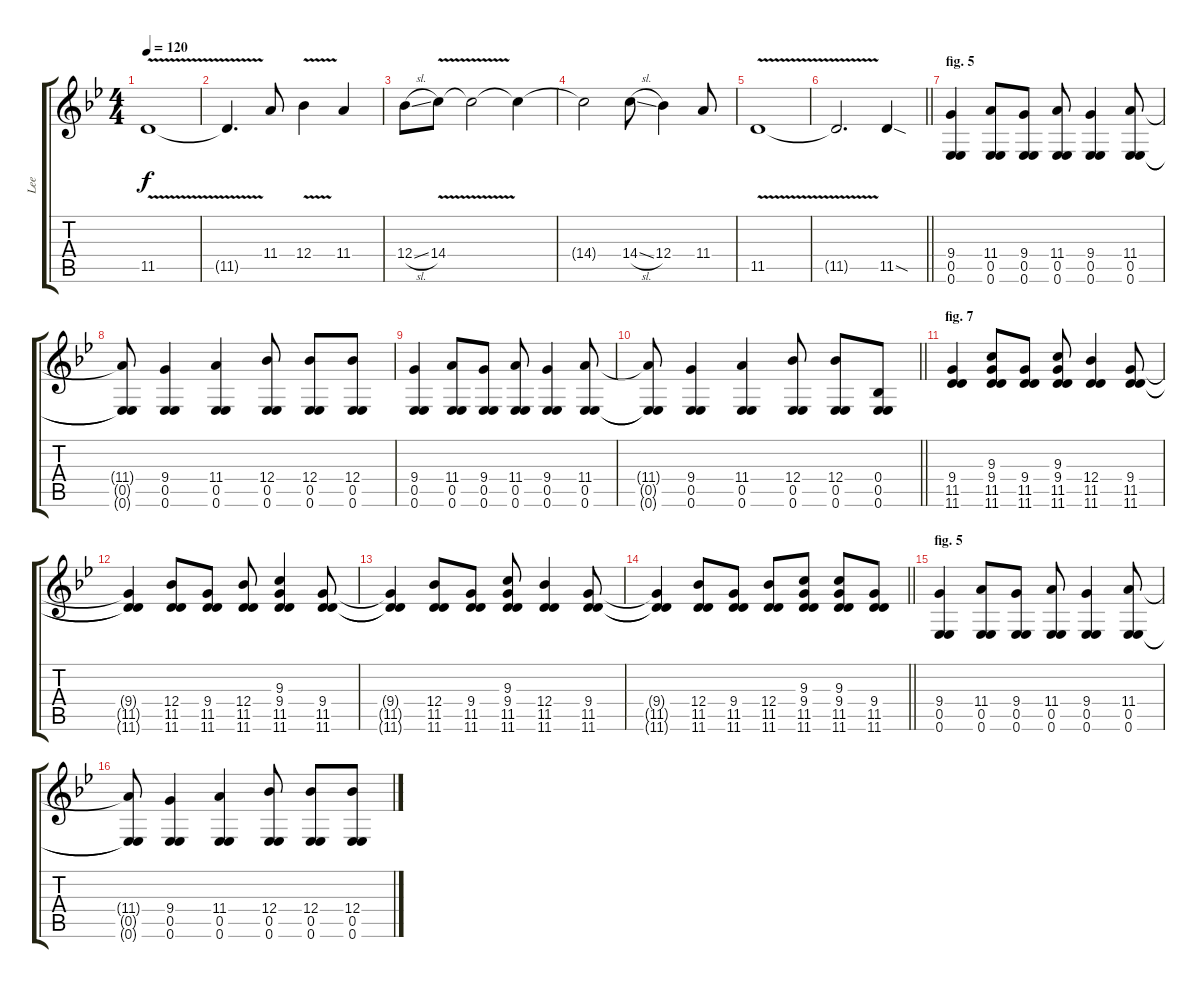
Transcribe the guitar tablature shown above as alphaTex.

\track ("Lee" "Lee") {instrument distortionguitar}
\staff {score tabs}
\tuning (G3 G3 Eb3 Bb2 Eb2 Eb2) {hide}
\ts (4 4)
\tempo 120
\clef g2
\ks gminor
11.5{v}.1{dy f} |
11.5{t}.4{d} 11.4.8 12.4{v}.4 11.4.4 |
12.4{sl}.8 14.4{v}.8 14.4{t}.2 14.4{t}.4 |
14.4{t}.2 14.4{sl}.8 12.4.4 11.4.8 |
11.5{v}.1 |
\barLineRight lightlight
11.5{t}.2{d} 11.5{sod}.4 |
\section ("" "fig. 5")
(9.4 0.5 0.6).4 (11.4 0.5 0.6).8 (9.4 0.5 0.6).8 (11.4 0.5 0.6).8 (9.4 0.5 0.6).4 (11.4 0.5 0.6).8 |
(11.4{t} 0.5{t} 0.6{t}).8 (9.4 0.5 0.6).4 (11.4 0.5 0.6).4 (12.4 0.5 0.6).8 (12.4 0.5 0.6).8 (12.4 0.5 0.6).8 |
(9.4 0.5 0.6).4 (11.4 0.5 0.6).8 (9.4 0.5 0.6).8 (11.4 0.5 0.6).8 (9.4 0.5 0.6).4 (11.4 0.5 0.6).8 |
\barLineRight lightlight
(11.4{t} 0.5{t} 0.6{t}).8 (9.4 0.5 0.6).4 (11.4 0.5 0.6).4 (12.4 0.5 0.6).8 (12.4 0.5 0.6).8 (0.4 0.5 0.6).8 |
\section ("" "fig. 7")
(9.4 11.5 11.6).4 (9.3 9.4 11.5 11.6).8 (9.4 11.5 11.6).8 (9.3 9.4 11.5 11.6).8 (12.4 11.5 11.6).4 (9.4 11.5 11.6).8 |
(9.4{t} 11.5{t} 11.6{t}).4 (12.4 11.5 11.6).8 (9.4 11.5 11.6).8 (12.4 11.5 11.6).8 (9.3 9.4 11.5 11.6).4 (9.4 11.5 11.6).8 |
(9.4{t} 11.5{t} 11.6{t}).4 (12.4 11.5 11.6).8 (9.4 11.5 11.6).8 (9.3 9.4 11.5 11.6).8 (12.4 11.5 11.6).4 (9.4 11.5 11.6).8 |
\barLineRight lightlight
(9.4{t} 11.5{t} 11.6{t}).4 (12.4 11.5 11.6).8 (9.4 11.5 11.6).8 (12.4 11.5 11.6).8 (9.3 9.4 11.5 11.6).8 (9.3 9.4 11.5 11.6).8 (9.4 11.5 11.6).8 |
\section ("" "fig. 5")
(9.4 0.5 0.6).4 (11.4 0.5 0.6).8 (9.4 0.5 0.6).8 (11.4 0.5 0.6).8 (9.4 0.5 0.6).4 (11.4 0.5 0.6).8 |
(11.4{t} 0.5{t} 0.6{t}).8 (9.4 0.5 0.6).4 (11.4 0.5 0.6).4 (12.4 0.5 0.6).8 (12.4 0.5 0.6).8 (12.4 0.5 0.6).8
